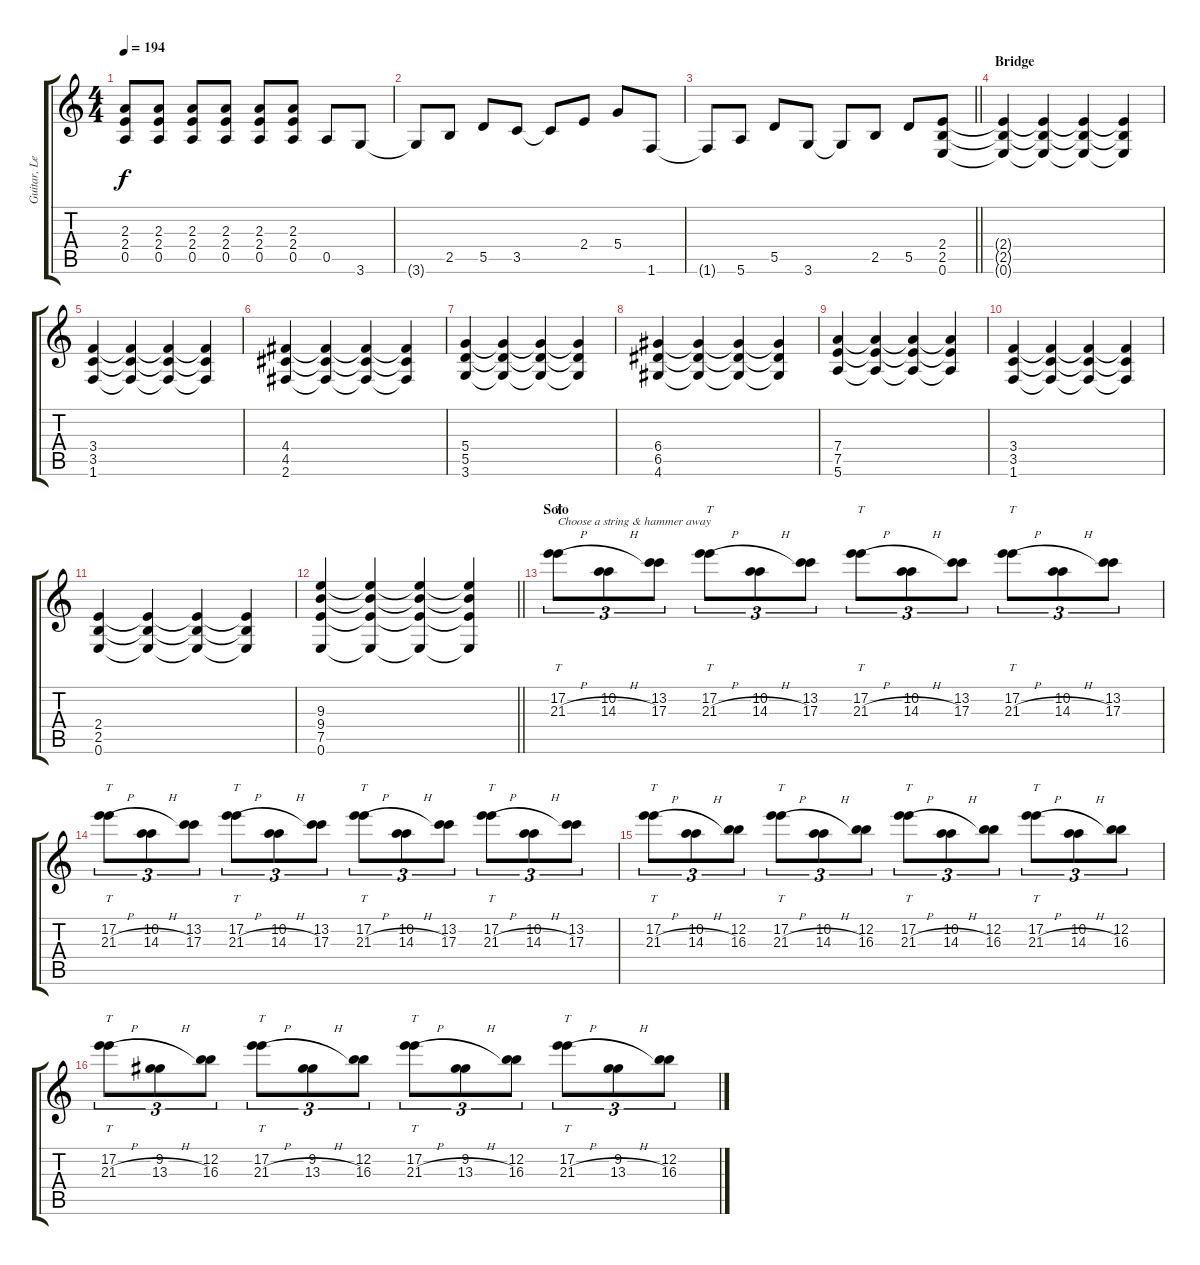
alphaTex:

\track ("Guitar, Lead" "Guitar, Le") {instrument distortionguitar}
\staff {score tabs}
\tuning (E4 B3 G3 D3 A2 E2) {hide}
\ts (4 4)
\tempo 194
\clef g2
\ks c
(2.3 2.4 0.5).8{dy f} (2.3 2.4 0.5).8 (2.3 2.4 0.5).8 (2.3 2.4 0.5).8 (2.3 2.4 0.5).8 (2.3 2.4 0.5).8 0.5.8 3.6.8 |
3.6{t}.8 2.5.8 5.5.8 3.5.8 3.5{t}.8 2.4.8 5.4.8 1.6.8 |
\barLineRight lightlight
1.6{t}.8 5.6.8 5.5.8 3.6.8 3.6{t}.8 2.5.8 5.5.8 (2.4 2.5 0.6).8 |
\section ("" "Bridge")
(2.4{t} 2.5{t} 0.6{t}).4 (2.4{t} 2.5{t} 0.6{t}).4 (2.4{t} 2.5{t} 0.6{t}).4 (2.4{t} 2.5{t} 0.6{t}).4 |
(3.4 3.5 1.6).4 (3.4{t} 3.5{t} 1.6{t}).4 (3.4{t} 3.5{t} 1.6{t}).4 (3.4{t} 3.5{t} 1.6{t}).4 |
(4.4 4.5 2.6).4 (4.4{t} 4.5{t} 2.6{t}).4 (4.4{t} 4.5{t} 2.6{t}).4 (4.4{t} 4.5{t} 2.6{t}).4 |
(5.4 5.5 3.6).4 (5.4{t} 5.5{t} 3.6{t}).4 (5.4{t} 5.5{t} 3.6{t}).4 (5.4{t} 5.5{t} 3.6{t}).4 |
(6.4 6.5 4.6).4 (6.4{t} 6.5{t} 4.6{t}).4 (6.4{t} 6.5{t} 4.6{t}).4 (6.4{t} 6.5{t} 4.6{t}).4 |
(7.4 7.5 5.6).4 (7.4{t} 7.5{t} 5.6{t}).4 (7.4{t} 7.5{t} 5.6{t}).4 (7.4{t} 7.5{t} 5.6{t}).4 |
(3.4 3.5 1.6).4 (3.4{t} 3.5{t} 1.6{t}).4 (3.4{t} 3.5{t} 1.6{t}).4 (3.4{t} 3.5{t} 1.6{t}).4 |
(2.4 2.5 0.6).4 (2.4{t} 2.5{t} 0.6{t}).4 (2.4{t} 2.5{t} 0.6{t}).4 (2.4{t} 2.5{t} 0.6{t}).4 |
\barLineRight lightlight
(9.3 9.4 7.5 0.6).4 (9.3{t} 9.4{t} 7.5{t} 0.6{t}).4 (9.3{t} 9.4{t} 7.5{t} 0.6{t}).4 (9.3{t} 9.4{t} 7.5{t} 0.6{t}).4 |
\section ("" "Solo")
(17.2{h} 21.3{h}).8{tt tu (3 2) txt "Choose a string & hammer away"} (10.2{h} 14.3{h}).8{tu (3 2)} (13.2 17.3).8{tu (3 2)} (17.2{h} 21.3{h}).8{tt tu (3 2)} (10.2{h} 14.3{h}).8{tu (3 2)} (13.2 17.3).8{tu (3 2)} (17.2{h} 21.3{h}).8{tt tu (3 2)} (10.2{h} 14.3{h}).8{tu (3 2)} (13.2 17.3).8{tu (3 2)} (17.2{h} 21.3{h}).8{tt tu (3 2)} (10.2{h} 14.3{h}).8{tu (3 2)} (13.2 17.3).8{tu (3 2)} |
(17.2{h} 21.3{h}).8{tt tu (3 2)} (10.2{h} 14.3{h}).8{tu (3 2)} (13.2 17.3).8{tu (3 2)} (17.2{h} 21.3{h}).8{tt tu (3 2)} (10.2{h} 14.3{h}).8{tu (3 2)} (13.2 17.3).8{tu (3 2)} (17.2{h} 21.3{h}).8{tt tu (3 2)} (10.2{h} 14.3{h}).8{tu (3 2)} (13.2 17.3).8{tu (3 2)} (17.2{h} 21.3{h}).8{tt tu (3 2)} (10.2{h} 14.3{h}).8{tu (3 2)} (13.2 17.3).8{tu (3 2)} |
(17.2{h} 21.3{h}).8{tt tu (3 2)} (10.2{h} 14.3{h}).8{tu (3 2)} (12.2 16.3).8{tu (3 2)} (17.2{h} 21.3{h}).8{tt tu (3 2)} (10.2{h} 14.3{h}).8{tu (3 2)} (12.2 16.3).8{tu (3 2)} (17.2{h} 21.3{h}).8{tt tu (3 2)} (10.2{h} 14.3{h}).8{tu (3 2)} (12.2 16.3).8{tu (3 2)} (17.2{h} 21.3{h}).8{tt tu (3 2)} (10.2{h} 14.3{h}).8{tu (3 2)} (12.2 16.3).8{tu (3 2)} |
(17.2{h} 21.3{h}).8{tt tu (3 2)} (9.2{h} 13.3{h}).8{tu (3 2)} (12.2 16.3).8{tu (3 2)} (17.2{h} 21.3{h}).8{tt tu (3 2)} (9.2{h} 13.3{h}).8{tu (3 2)} (12.2 16.3).8{tu (3 2)} (17.2{h} 21.3{h}).8{tt tu (3 2)} (9.2{h} 13.3{h}).8{tu (3 2)} (12.2 16.3).8{tu (3 2)} (17.2{h} 21.3{h}).8{tt tu (3 2)} (9.2{h} 13.3{h}).8{tu (3 2)} (12.2 16.3).8{tu (3 2)}
